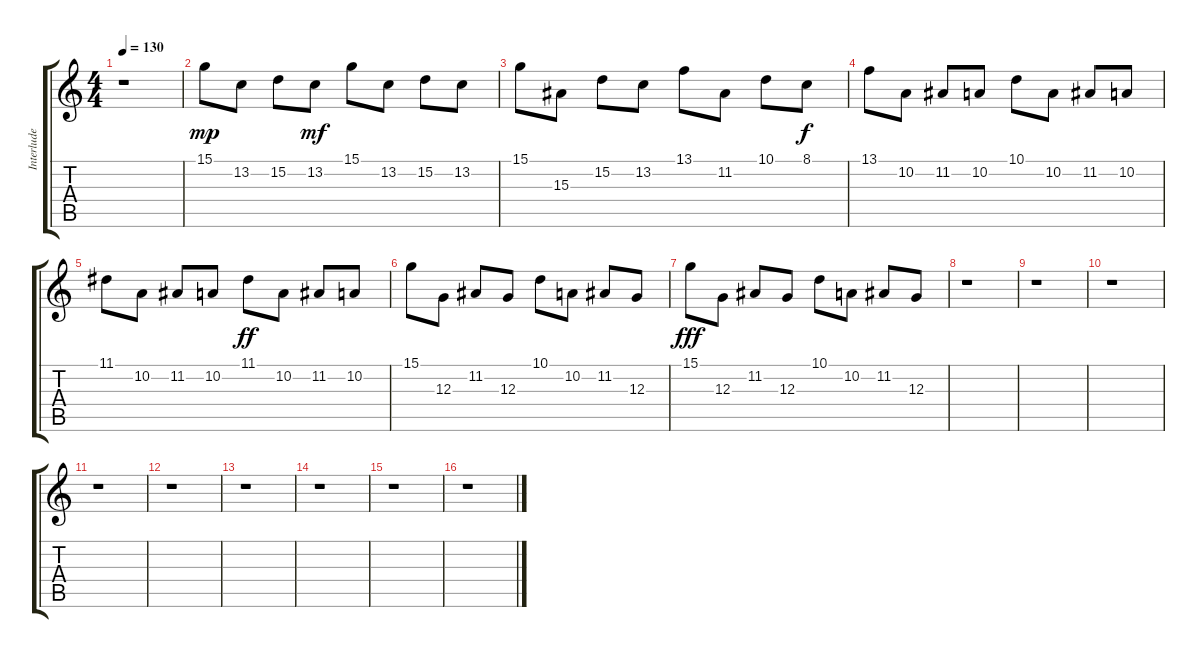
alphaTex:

\track ("Interlude 3" "Interlude ") {instrument ocarina}
\staff {score tabs}
\tuning (E4 B3 G3 D3 A2 E2) {hide}
\ts (4 4)
\tempo 130
\clef g2
\ks c
r.1{dy mp} |
15.1.8{volume 11 instrument acousticgrandpiano} 13.2.8 15.2.8 13.2.8{dy mf} 15.1.8 13.2.8 15.2.8 13.2.8 |
15.1.8 15.3.8 15.2.8 13.2.8 13.1.8 11.2.8 10.1.8 8.1.8{dy f} |
13.1.8 10.2.8 11.2.8 10.2.8 10.1.8 10.2.8 11.2.8 10.2.8 |
11.1.8 10.2.8 11.2.8 10.2.8 11.1.8{dy ff} 10.2.8 11.2.8 10.2.8 |
15.1.8 12.3.8 11.2.8 12.3.8 10.1.8 10.2.8 11.2.8 12.3.8 |
15.1.8{dy fff} 12.3.8 11.2.8 12.3.8 10.1.8 10.2.8 11.2.8 12.3.8 |
r.1 |
r.1 |
r.1 |
r.1 |
r.1 |
r.1 |
r.1 |
r.1 |
r.1
